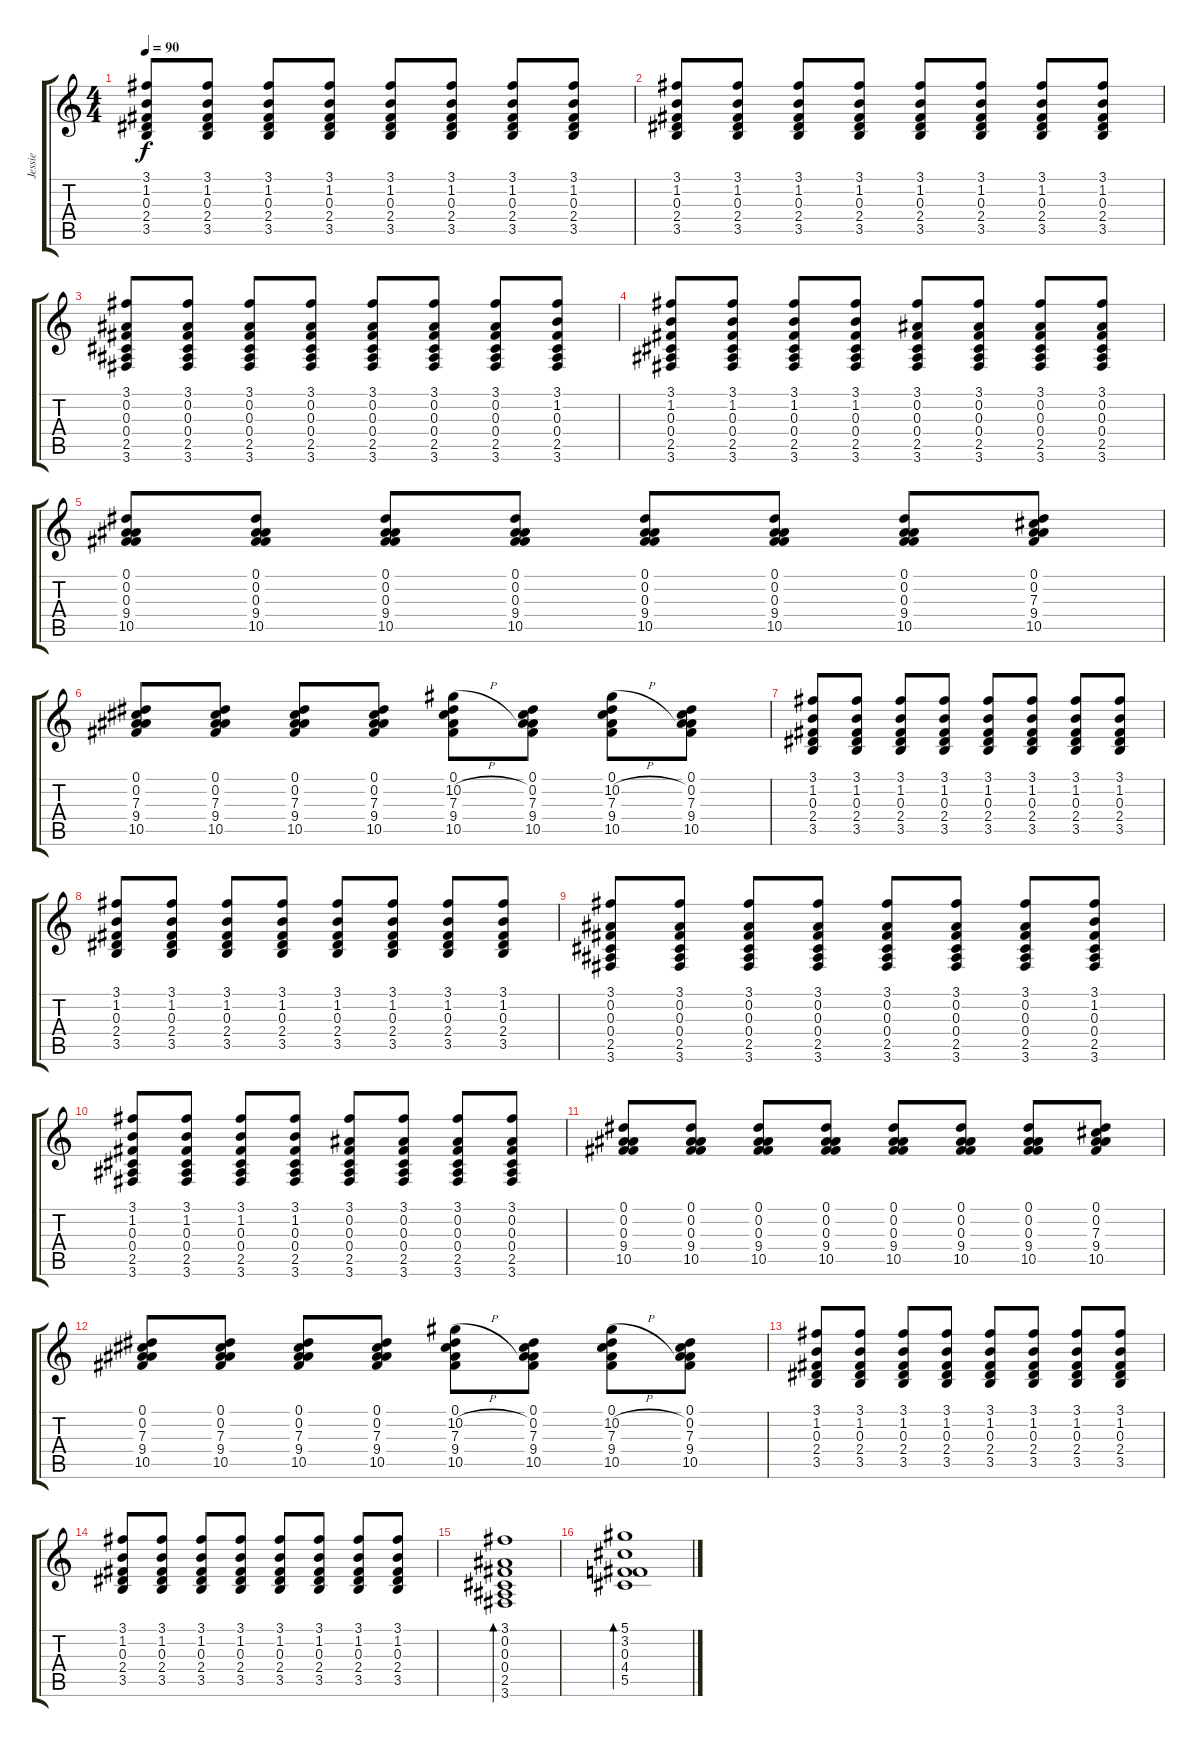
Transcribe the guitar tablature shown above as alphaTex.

\track ("Jessie" "Jessie") {instrument acousticguitarsteel}
\staff {score tabs}
\tuning (Eb4 Bb3 Gb3 Db3 Ab2 Eb2) {hide}
\ts (4 4)
\tempo 90
\clef g2
\ks c
(3.1 1.2 0.3 2.4 3.5).8{dy f} (3.1 1.2 0.3 2.4 3.5).8 (3.1 1.2 0.3 2.4 3.5).8 (3.1 1.2 0.3 2.4 3.5).8 (3.1 1.2 0.3 2.4 3.5).8 (3.1 1.2 0.3 2.4 3.5).8 (3.1 1.2 0.3 2.4 3.5).8 (3.1 1.2 0.3 2.4 3.5).8 |
(3.1 1.2 0.3 2.4 3.5).8 (3.1 1.2 0.3 2.4 3.5).8 (3.1 1.2 0.3 2.4 3.5).8 (3.1 1.2 0.3 2.4 3.5).8 (3.1 1.2 0.3 2.4 3.5).8 (3.1 1.2 0.3 2.4 3.5).8 (3.1 1.2 0.3 2.4 3.5).8 (3.1 1.2 0.3 2.4 3.5).8 |
(3.1 0.2 0.3 0.4 2.5 3.6).8 (3.1 0.2 0.3 0.4 2.5 3.6).8 (3.1 0.2 0.3 0.4 2.5 3.6).8 (3.1 0.2 0.3 0.4 2.5 3.6).8 (3.1 0.2 0.3 0.4 2.5 3.6).8 (3.1 0.2 0.3 0.4 2.5 3.6).8 (3.1 0.2 0.3 0.4 2.5 3.6).8 (3.1 1.2 0.3 0.4 2.5 3.6).8 |
(3.1 1.2 0.3 0.4 2.5 3.6).8 (3.1 1.2 0.3 0.4 2.5 3.6).8 (3.1 1.2 0.3 0.4 2.5 3.6).8 (3.1 1.2 0.3 0.4 2.5 3.6).8 (3.1 0.2 0.3 0.4 2.5 3.6).8 (3.1 0.2 0.3 0.4 2.5 3.6).8 (3.1 0.2 0.3 0.4 2.5 3.6).8 (3.1 0.2 0.3 0.4 2.5 3.6).8 |
(0.1 0.2 0.3 9.4 10.5).8 (0.1 0.2 0.3 9.4 10.5).8 (0.1 0.2 0.3 9.4 10.5).8 (0.1 0.2 0.3 9.4 10.5).8 (0.1 0.2 0.3 9.4 10.5).8 (0.1 0.2 0.3 9.4 10.5).8 (0.1 0.2 0.3 9.4 10.5).8 (0.1 0.2 7.3 9.4 10.5).8 |
(0.1 0.2 7.3 9.4 10.5).8 (0.1 0.2 7.3 9.4 10.5).8 (0.1 0.2 7.3 9.4 10.5).8 (0.1 0.2 7.3 9.4 10.5).8 (0.1 10.2{h} 7.3 9.4 10.5).8 (0.1 0.2 7.3 9.4 10.5).8 (0.1 10.2{h} 7.3 9.4 10.5).8 (0.1 0.2 7.3 9.4 10.5).8 |
(3.1 1.2 0.3 2.4 3.5).8 (3.1 1.2 0.3 2.4 3.5).8 (3.1 1.2 0.3 2.4 3.5).8 (3.1 1.2 0.3 2.4 3.5).8 (3.1 1.2 0.3 2.4 3.5).8 (3.1 1.2 0.3 2.4 3.5).8 (3.1 1.2 0.3 2.4 3.5).8 (3.1 1.2 0.3 2.4 3.5).8 |
(3.1 1.2 0.3 2.4 3.5).8 (3.1 1.2 0.3 2.4 3.5).8 (3.1 1.2 0.3 2.4 3.5).8 (3.1 1.2 0.3 2.4 3.5).8 (3.1 1.2 0.3 2.4 3.5).8 (3.1 1.2 0.3 2.4 3.5).8 (3.1 1.2 0.3 2.4 3.5).8 (3.1 1.2 0.3 2.4 3.5).8 |
(3.1 0.2 0.3 0.4 2.5 3.6).8 (3.1 0.2 0.3 0.4 2.5 3.6).8 (3.1 0.2 0.3 0.4 2.5 3.6).8 (3.1 0.2 0.3 0.4 2.5 3.6).8 (3.1 0.2 0.3 0.4 2.5 3.6).8 (3.1 0.2 0.3 0.4 2.5 3.6).8 (3.1 0.2 0.3 0.4 2.5 3.6).8 (3.1 1.2 0.3 0.4 2.5 3.6).8 |
(3.1 1.2 0.3 0.4 2.5 3.6).8 (3.1 1.2 0.3 0.4 2.5 3.6).8 (3.1 1.2 0.3 0.4 2.5 3.6).8 (3.1 1.2 0.3 0.4 2.5 3.6).8 (3.1 0.2 0.3 0.4 2.5 3.6).8 (3.1 0.2 0.3 0.4 2.5 3.6).8 (3.1 0.2 0.3 0.4 2.5 3.6).8 (3.1 0.2 0.3 0.4 2.5 3.6).8 |
(0.1 0.2 0.3 9.4 10.5).8 (0.1 0.2 0.3 9.4 10.5).8 (0.1 0.2 0.3 9.4 10.5).8 (0.1 0.2 0.3 9.4 10.5).8 (0.1 0.2 0.3 9.4 10.5).8 (0.1 0.2 0.3 9.4 10.5).8 (0.1 0.2 0.3 9.4 10.5).8 (0.1 0.2 7.3 9.4 10.5).8 |
(0.1 0.2 7.3 9.4 10.5).8 (0.1 0.2 7.3 9.4 10.5).8 (0.1 0.2 7.3 9.4 10.5).8 (0.1 0.2 7.3 9.4 10.5).8 (0.1 10.2{h} 7.3 9.4 10.5).8 (0.1 0.2 7.3 9.4 10.5).8 (0.1 10.2{h} 7.3 9.4 10.5).8 (0.1 0.2 7.3 9.4 10.5).8 |
(3.1 1.2 0.3 2.4 3.5).8 (3.1 1.2 0.3 2.4 3.5).8 (3.1 1.2 0.3 2.4 3.5).8 (3.1 1.2 0.3 2.4 3.5).8 (3.1 1.2 0.3 2.4 3.5).8 (3.1 1.2 0.3 2.4 3.5).8 (3.1 1.2 0.3 2.4 3.5).8 (3.1 1.2 0.3 2.4 3.5).8 |
(3.1 1.2 0.3 2.4 3.5).8 (3.1 1.2 0.3 2.4 3.5).8 (3.1 1.2 0.3 2.4 3.5).8 (3.1 1.2 0.3 2.4 3.5).8 (3.1 1.2 0.3 2.4 3.5).8 (3.1 1.2 0.3 2.4 3.5).8 (3.1 1.2 0.3 2.4 3.5).8 (3.1 1.2 0.3 2.4 3.5).8 |
(3.1 0.2 0.3 0.4 2.5 3.6).1{bd 240} |
(5.1 3.2 0.3 4.4 5.5).1{bd 240}
